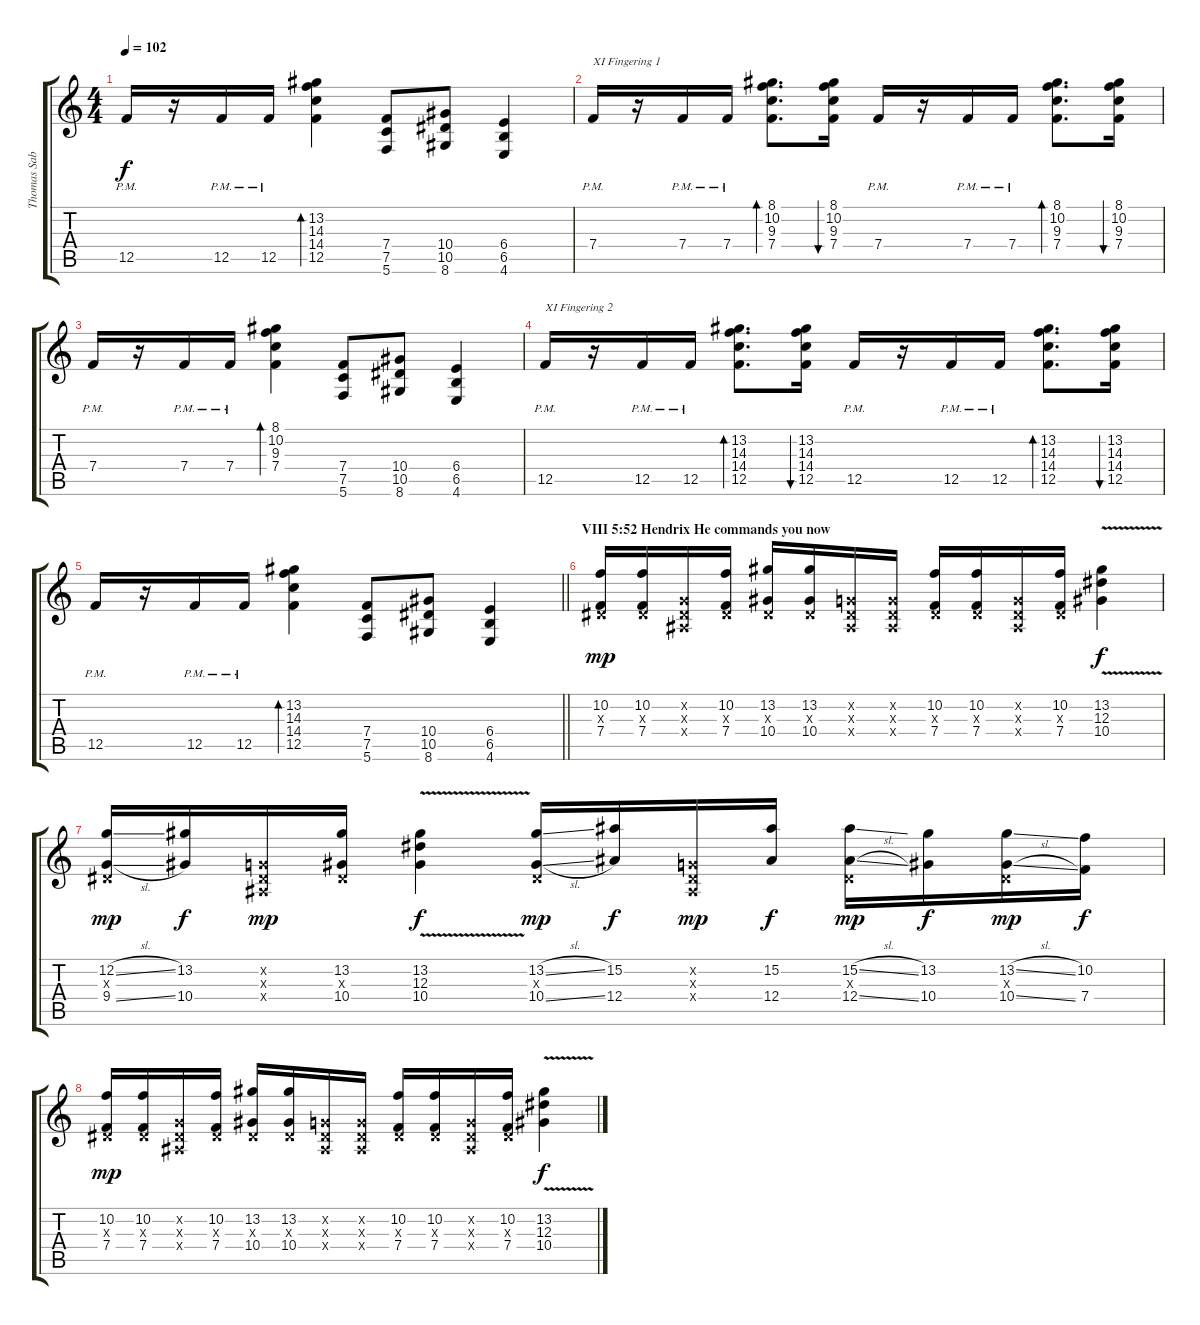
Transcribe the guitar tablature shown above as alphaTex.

\track ("Thomas Sabbathi (Guitar) C Tuning" "Thomas Sab") {instrument acousticguitarsteel}
\staff {score tabs}
\tuning (C4 G3 Eb3 Bb2 F2 C2) {hide}
\ts (4 4)
\tempo 102
\clef g2
\ks c
12.5{pm}.16{dy f} r.16 12.5{pm}.16 12.5{pm}.16 (13.2 14.3 14.4 12.5).4{bd 60} (7.4 7.5 5.6).8 (10.4 10.5 8.6).8 (6.4 6.5 4.6).4 |
7.4{pm}.16{txt "XI Fingering 1"} r.16 7.4{pm}.16 7.4{pm}.16 (8.1 10.2 9.3 7.4).8{d bd 60} (8.1 10.2 9.3 7.4).16{bu 60} 7.4{pm}.16 r.16 7.4{pm}.16 7.4{pm}.16 (8.1 10.2 9.3 7.4).8{d bd 60} (8.1 10.2 9.3 7.4).16{bu 60} |
7.4{pm}.16 r.16 7.4{pm}.16 7.4{pm}.16 (8.1 10.2 9.3 7.4).4{bd 60} (7.4 7.5 5.6).8 (10.4 10.5 8.6).8 (6.4 6.5 4.6).4 |
12.5{pm}.16{txt "XI Fingering 2"} r.16 12.5{pm}.16 12.5{pm}.16 (13.2 14.3 14.4 12.5).8{d bd 60} (13.2 14.3 14.4 12.5).16{bu 60} 12.5{pm}.16 r.16 12.5{pm}.16 12.5{pm}.16 (13.2 14.3 14.4 12.5).8{d bd 60} (13.2 14.3 14.4 12.5).16{bu 60} |
\barLineRight lightlight
12.5{pm}.16 r.16 12.5{pm}.16 12.5{pm}.16 (13.2 14.3 14.4 12.5).4{bd 60} (7.4 7.5 5.6).8 (10.4 10.5 8.6).8 (6.4 6.5 4.6).4 |
\section ("" "VIII 5:52 Hendrix He commands you now")
(10.2 0.3{x} 7.4).16{dy mp} (10.2 0.3{x} 7.4).16 (0.2{x} 0.3{x} 0.4{x}).16 (10.2 0.3{x} 7.4).16 (13.2 0.3{x} 10.4).16 (13.2 0.3{x} 10.4).16 (0.2{x} 0.3{x} 0.4{x}).16 (0.2{x} 0.3{x} 0.4{x}).16 (10.2 0.3{x} 7.4).16 (10.2 0.3{x} 7.4).16 (0.2{x} 0.3{x} 0.4{x}).16 (10.2 0.3{x} 7.4).16 (13.2{v} 12.3{v} 10.4{v}).4{dy f} |
(12.2{sl} 0.3{x} 9.4{sl}).16{dy mp} (13.2 10.4).16{dy f} (0.2{x} 0.3{x} 0.4{x}).16{dy mp} (13.2 0.3{x} 10.4).16 (13.2{v} 12.3{v} 10.4{v}).4{dy f} (13.2{sl} 0.3{x} 10.4{sl}).16{dy mp} (15.2 12.4).16{dy f} (0.2{x} 0.3{x} 0.4{x}).16{dy mp} (15.2 12.4).16{dy f} (15.2{sl} 0.3{x} 12.4{sl}).16{dy mp} (13.2 10.4).16{dy f} (13.2{sl} 0.3{x} 10.4{sl}).16{dy mp} (10.2 7.4).16{dy f} |
(10.2 0.3{x} 7.4).16{dy mp} (10.2 0.3{x} 7.4).16 (0.2{x} 0.3{x} 0.4{x}).16 (10.2 0.3{x} 7.4).16 (13.2 0.3{x} 10.4).16 (13.2 0.3{x} 10.4).16 (0.2{x} 0.3{x} 0.4{x}).16 (0.2{x} 0.3{x} 0.4{x}).16 (10.2 0.3{x} 7.4).16 (10.2 0.3{x} 7.4).16 (0.2{x} 0.3{x} 0.4{x}).16 (10.2 0.3{x} 7.4).16 (13.2{v} 12.3{v} 10.4{v}).4{dy f}
